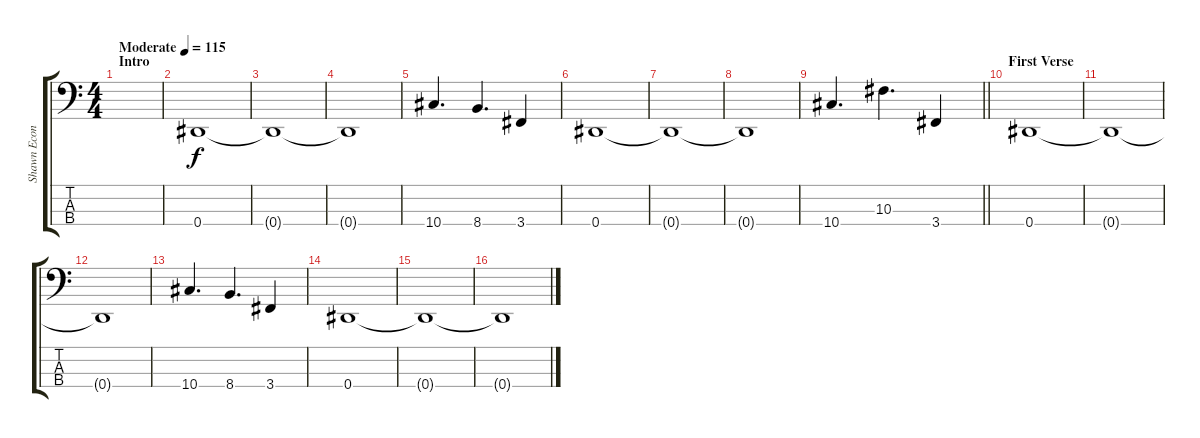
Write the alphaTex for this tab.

\track ("Shawn Economaki" "Shawn Econ") {instrument electricbasspick}
\staff {score tabs}
\tuning (Gb2 Db2 Ab1 Eb1) {hide}
\ts (4 4)
\section ("" "Intro")
\tempo (115 "Moderate")
\clef f4
\ks c
|
0.4.1 |
0.4{t}.1 |
0.4{t}.1 |
10.4.4{d} 8.4.4{d} 3.4.4 |
0.4.1 |
0.4{t}.1 |
0.4{t}.1 |
\barLineRight lightlight
10.4.4{d} 10.3.4{d} 3.4.4 |
\section ("" "First Verse")
0.4.1 |
0.4{t}.1 |
0.4{t}.1 |
10.4.4{d} 8.4.4{d} 3.4.4 |
0.4.1 |
0.4{t}.1 |
0.4{t}.1
